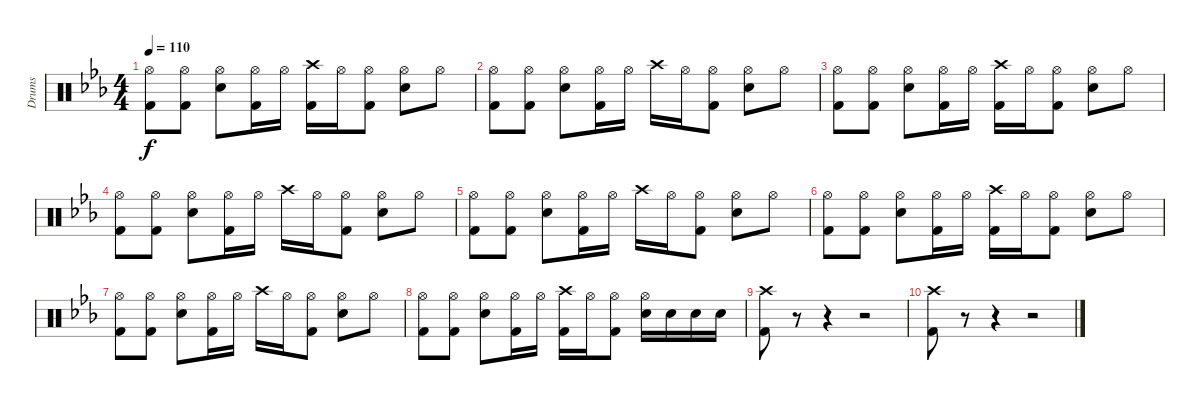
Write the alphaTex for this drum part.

\track ("Drums" "Drums") {instrument percussion}
\staff {score}
\articulation defaults
\ts (4 4)
\tempo 110
\clef neutral
\ks eb
("Hi-Hat (open)" "Kick (hit) 2").8{dy f} ("Hi-Hat (open)" "Kick (hit) 2").8 ("Hi-Hat (open)" "Snare (hit) 2").8 ("Hi-Hat (open)" "Kick (hit) 2").16 "Hi-Hat (open)".16 ("Crash high (hit)" "Kick (hit) 2").16 "Hi-Hat (open)".16 ("Hi-Hat (open)" "Kick (hit) 2").8 ("Hi-Hat (open)" "Snare (hit) 2").8 "Hi-Hat (open)".8 |
("Hi-Hat (open)" "Kick (hit) 2").8 ("Hi-Hat (open)" "Kick (hit) 2").8 ("Hi-Hat (open)" "Snare (hit) 2").8 ("Hi-Hat (open)" "Kick (hit) 2").16 "Hi-Hat (open)".16 "Crash high (hit)".16 "Hi-Hat (open)".16 ("Hi-Hat (open)" "Kick (hit) 2").8 ("Hi-Hat (open)" "Snare (hit) 2").8 "Hi-Hat (open)".8 |
("Hi-Hat (open)" "Kick (hit) 2").8 ("Hi-Hat (open)" "Kick (hit) 2").8 ("Hi-Hat (open)" "Snare (hit) 2").8 ("Hi-Hat (open)" "Kick (hit) 2").16 "Hi-Hat (open)".16 ("Crash high (hit)" "Kick (hit) 2").16 "Hi-Hat (open)".16 ("Hi-Hat (open)" "Kick (hit) 2").8 ("Hi-Hat (open)" "Snare (hit) 2").8 "Hi-Hat (open)".8 |
("Hi-Hat (open)" "Kick (hit) 2").8 ("Hi-Hat (open)" "Kick (hit) 2").8 ("Hi-Hat (open)" "Snare (hit) 2").8 ("Hi-Hat (open)" "Kick (hit) 2").16 "Hi-Hat (open)".16 "Crash high (hit)".16 "Hi-Hat (open)".16 ("Hi-Hat (open)" "Kick (hit) 2").8 ("Hi-Hat (open)" "Snare (hit) 2").8 "Hi-Hat (open)".8 |
("Hi-Hat (open)" "Kick (hit) 2").8 ("Hi-Hat (open)" "Kick (hit) 2").8 ("Hi-Hat (open)" "Snare (hit) 2").8 ("Hi-Hat (open)" "Kick (hit) 2").16 "Hi-Hat (open)".16 "Crash high (hit)".16 "Hi-Hat (open)".16 ("Hi-Hat (open)" "Kick (hit) 2").8 ("Hi-Hat (open)" "Snare (hit) 2").8 "Hi-Hat (open)".8 |
("Hi-Hat (open)" "Kick (hit) 2").8 ("Hi-Hat (open)" "Kick (hit) 2").8 ("Hi-Hat (open)" "Snare (hit) 2").8 ("Hi-Hat (open)" "Kick (hit) 2").16 "Hi-Hat (open)".16 ("Crash high (hit)" "Kick (hit) 2").16 "Hi-Hat (open)".16 ("Hi-Hat (open)" "Kick (hit) 2").8 ("Hi-Hat (open)" "Snare (hit) 2").8 "Hi-Hat (open)".8 |
("Hi-Hat (open)" "Kick (hit) 2").8 ("Hi-Hat (open)" "Kick (hit) 2").8 ("Hi-Hat (open)" "Snare (hit) 2").8 ("Hi-Hat (open)" "Kick (hit) 2").16 "Hi-Hat (open)".16 "Crash high (hit)".16 "Hi-Hat (open)".16 ("Hi-Hat (open)" "Kick (hit) 2").8 ("Hi-Hat (open)" "Snare (hit) 2").8 "Hi-Hat (open)".8 |
("Hi-Hat (open)" "Kick (hit) 2").8 ("Hi-Hat (open)" "Kick (hit) 2").8 ("Hi-Hat (open)" "Snare (hit) 2").8 ("Hi-Hat (open)" "Kick (hit) 2").16 "Hi-Hat (open)".16 ("Crash high (hit)" "Kick (hit) 2").16 "Hi-Hat (open)".16 ("Hi-Hat (open)" "Kick (hit) 2").8 ("Hi-Hat (open)" "Snare (hit) 2").16 "Snare (hit) 2".16 "Snare (hit) 2".16 "Snare (hit) 2".16 |
("Crash high (hit)" "Kick (hit) 2").8 r.8 r.4 r.2 |
("Crash high (hit)" "Kick (hit) 2").8 r.8 r.4 r.2
